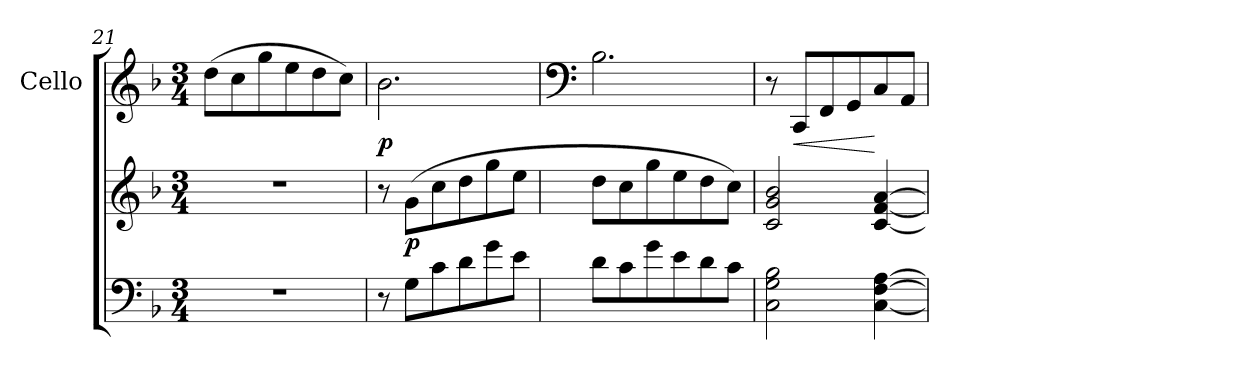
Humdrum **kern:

**kern	**kern	**dynam	**kern	**dynam
*part2	*part2	*part2	*part1	*part1
*staff3	*staff2	*staff2/3	*staff1	*staff1
*	*	*	*I"Cello	*
!!LO:LB:g=z
*clefF4	*clefG2	*	*clefG2	*
*k[b-]	*k[b-]	*	*k[b-]	*
*F:	*F:	*	*F:	*
*M3/4	*M3/4	*	*M3/4	*
=21	=21	=21	=21	=21
2.r	2.r	.	(>8dd\L	.
.	.	.	8cc\	.
.	.	.	8gg\	.
.	.	.	8ee\	.
.	.	.	8dd\	.
.	.	.	8cc\J)	.
=22	=22	=22	=22	=22
!	!	!	!	!LO:DY:b
8r	8r	.	2.b-\	p
!	!	!LO:DY:b	!	!
8G\L	(>8g\L	p	.	.
8c\	8cc\	.	.	.
8d\	8dd\	.	.	.
8g\	8gg\	.	.	.
8e\J	8ee\J	.	.	.
=23	=23	=23	=23	=23
*	*	*	*clefF4	*
8d\L	8dd\L	.	2.B-\	.
8c\	8cc\	.	.	.
8g\	8gg\	.	.	.
8e\	8ee\	.	.	.
8d\	8dd\	.	.	.
8c\J	8cc\J)	.	.	.
=24	=24	=24	=24	=24
2C\ 2G\ 2B-\	2c/ 2g/ 2b-/	.	8r	.
!	!	!	!	!LO:HP:b
.	.	.	8CC/L	<
.	.	.	8FF/	.
.	.	.	8GG/	.
[4C\ [4F\ [4A\	[4c/ [4f/ [4a/	.	8C/	[
.	.	.	8AA/J	.
=	=	=	=	=
*-	*-	*-	*-	*-
